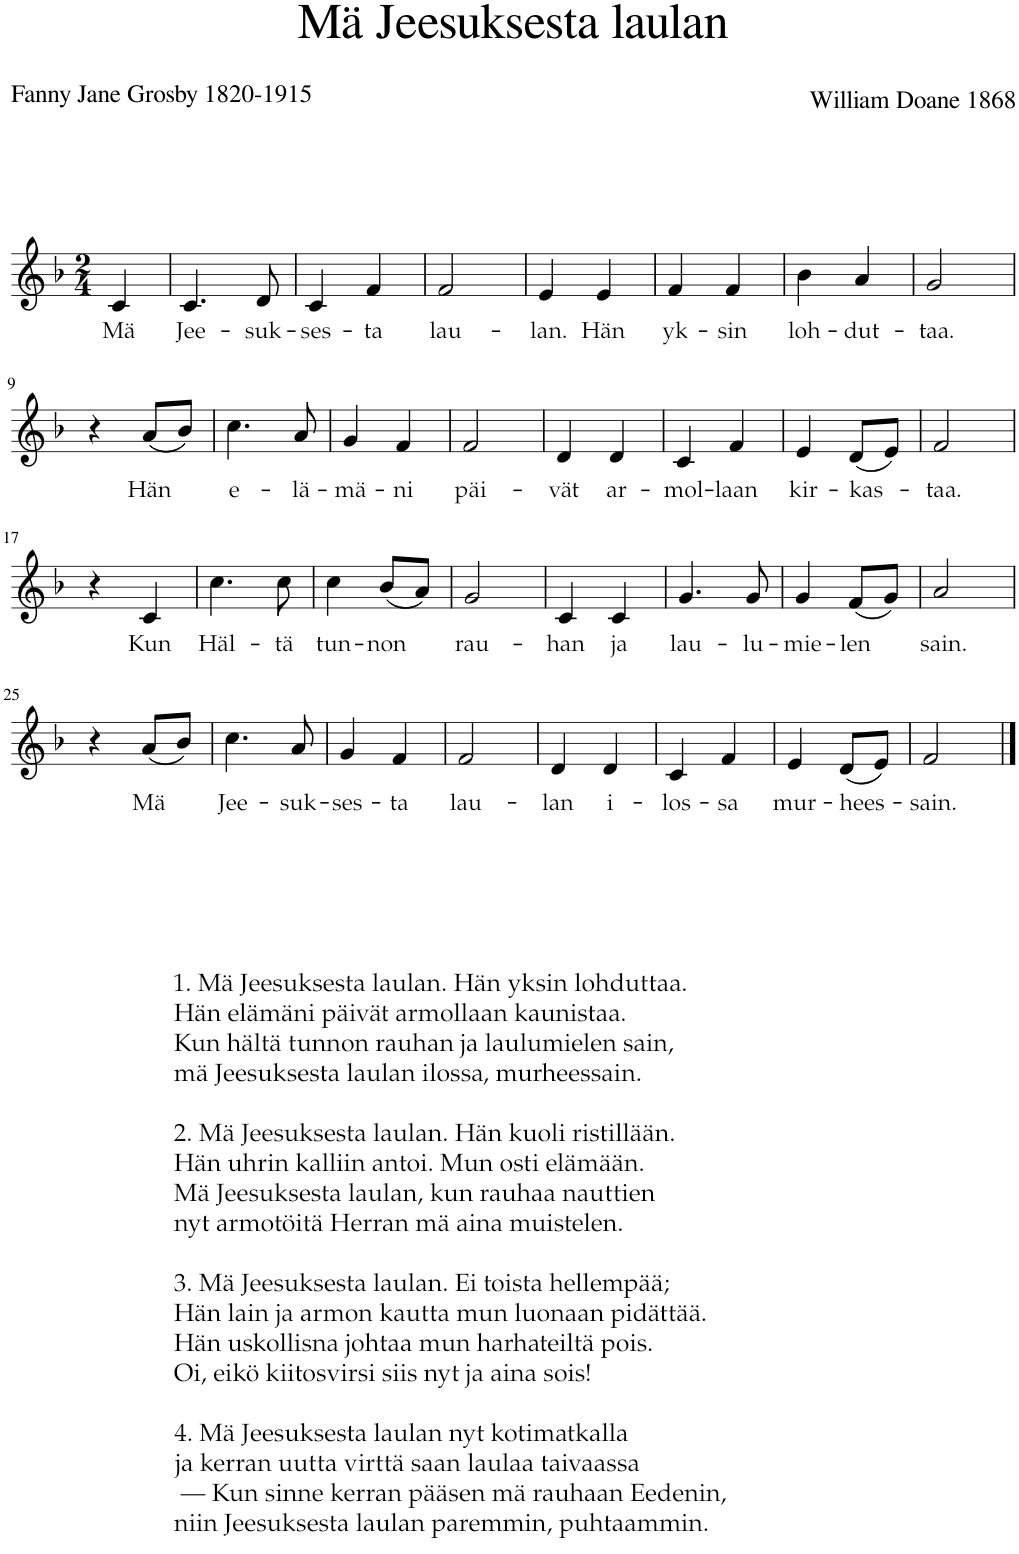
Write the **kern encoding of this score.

**kern	**text
*part1	*part1
*staff1	*staff1
*I"Piano	*
*I'Pno.	*
*clefG2	*
*k[b-]	*
*M2/4	*
=1	=1
!	!LO:LY:b
4c/	Mä
=2	=2
!	!LO:LY:b
4.c/	Jee-
!	!LO:LY:b
8d/	-suk-
=3	=3
!	!LO:LY:b
4c/	-ses-
!	!LO:LY:b
4f/	-ta
=4	=4
!	!LO:LY:b
2f/	lau-
=5	=5
!	!LO:LY:b
4e/	-lan.
!	!LO:LY:b
4e/	Hän
=6	=6
!	!LO:LY:b
4f/	yk-
!	!LO:LY:b
4f/	-sin
=7	=7
!	!LO:LY:b
4b-\	loh-
!	!LO:LY:b
4a/	-dut-
=8	=8
!	!LO:LY:b
2g/	-taa.
!!LO:LB:g=z
=9	=9
4r	.
!	!LO:LY:b
(8a/L	Hän
8b-/J)	.
=10	=10
!	!LO:LY:b
4.cc\	e-
!	!LO:LY:b
8a/	-lä-
=11	=11
!	!LO:LY:b
4g/	-mä-
!	!LO:LY:b
4f/	-ni
=12	=12
!	!LO:LY:b
2f/	päi-
=13	=13
!	!LO:LY:b
4d/	-vät
!	!LO:LY:b
4d/	ar-
=14	=14
!	!LO:LY:b
4c/	-mol-
!	!LO:LY:b
4f/	-laan
=15	=15
!	!LO:LY:b
4e/	kir-
!	!LO:LY:b
(8d/L	-kas-
8e/J)	.
=16	=16
!	!LO:LY:b
2f/	-taa.
!!LO:LB:g=z
=17	=17
4r	.
!	!LO:LY:b
4c/	Kun
=18	=18
!	!LO:LY:b
4.cc\	Häl-
!	!LO:LY:b
8cc\	-tä
=19	=19
!	!LO:LY:b
4cc\	tun-
!	!LO:LY:b
(8b-/L	-non
8a/J)	.
=20	=20
!	!LO:LY:b
2g/	rau-
=21	=21
!	!LO:LY:b
4c/	-han
!	!LO:LY:b
4c/	ja
=22	=22
!	!LO:LY:b
4.g/	lau-
!	!LO:LY:b
8g/	-lu-
=23	=23
!	!LO:LY:b
4g/	-mie-
!	!LO:LY:b
(8f/L	-len
8g/J)	.
=24	=24
!	!LO:LY:b
2a/	sain.
!!LO:LB:g=z
=25	=25
!LO:TX:b:t=1. Mä Jeesuksesta laulan. Hän yksin lohduttaa.	!
!LO:TX:b:t=Hän elämäni päivät armollaan kaunistaa.	!
!LO:TX:b:t=Kun hältä tunnon rauhan ja laulumielen sain,	!
!LO:TX:b:t=mä Jeesuksesta laulan ilossa, murheessain.	!
!LO:TX:b:t=2. Mä Jeesuksesta laulan. Hän kuoli ristillään.	!
!LO:TX:b:t=Hän uhrin kalliin antoi. Mun osti elämään.	!
!LO:TX:b:t=Mä Jeesuksesta laulan, kun rauhaa nauttien	!
!LO:TX:b:t=nyt armotöitä Herran mä aina muistelen.	!
!LO:TX:b:t=3. Mä Jeesuksesta laulan. Ei toista hellempää;	!
!LO:TX:b:t=Hän lain ja armon kautta mun luonaan pidättää.	!
!LO:TX:b:t=Hän uskollisna johtaa mun harhateiltä pois.	!
!LO:TX:b:t=Oi, eikö kiitosvirsi siis nyt ja aina sois!	!
!LO:TX:b:t=4. Mä Jeesuksesta laulan nyt kotimatkalla	!
!LO:TX:b:t=ja kerran uutta virttä saan laulaa taivaassa	!
!LO:TX:b:t=— Kun sinne kerran pääsen mä rauhaan Eedenin,	!
!LO:TX:b:t=niin Jeesuksesta laulan paremmin, puhtaammin.	!
4r	.
!	!LO:LY:b
(8a/L	Mä
8b-/J)	.
=26	=26
!	!LO:LY:b
4.cc\	Jee-
!	!LO:LY:b
8a/	-suk-
=27	=27
!	!LO:LY:b
4g/	-ses-
!	!LO:LY:b
4f/	-ta
=28	=28
!	!LO:LY:b
2f/	lau-
=29	=29
!	!LO:LY:b
4d/	-lan
!	!LO:LY:b
4d/	i-
=30	=30
!	!LO:LY:b
4c/	-los-
!	!LO:LY:b
4f/	-sa
=31	=31
!	!LO:LY:b
4e/	mur-
!	!LO:LY:b
(8d/L	-hees-
8e/J)	.
=32	=32
!	!LO:LY:b
2f/	-sain.
==	==
*-	*-
